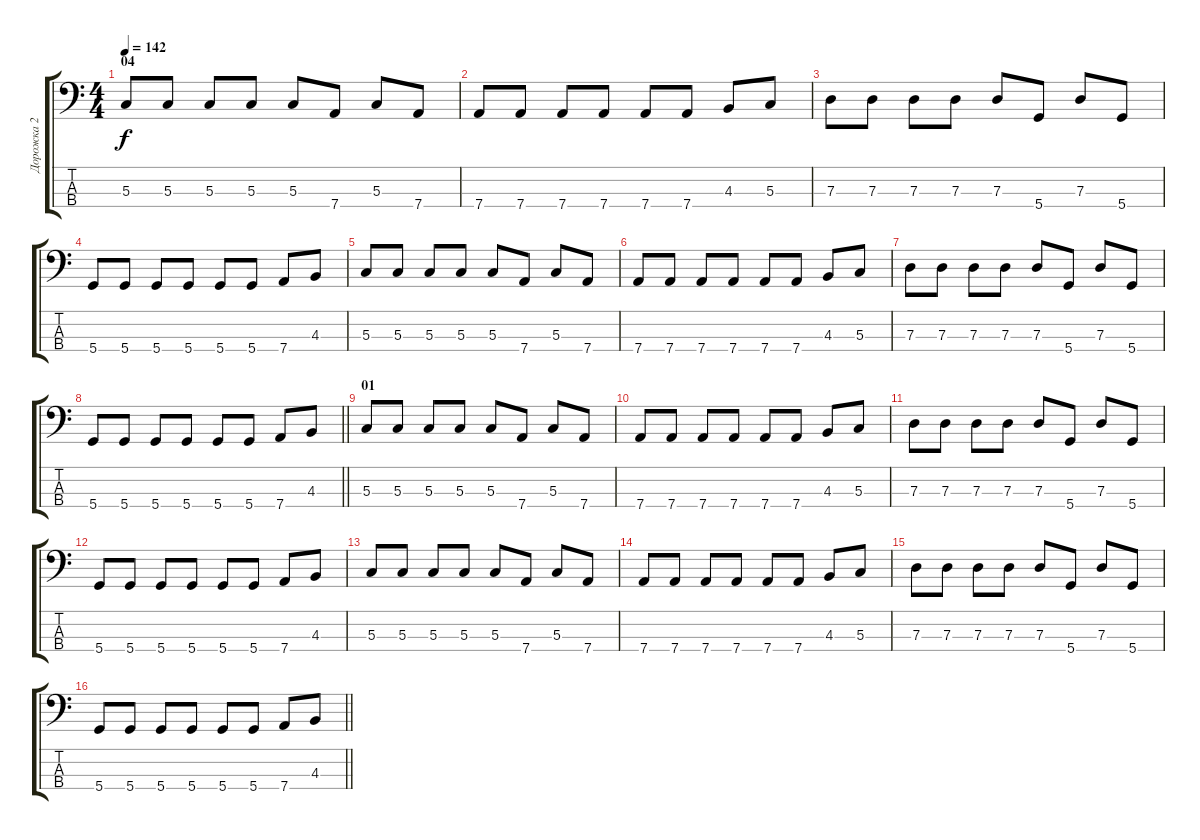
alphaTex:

\track ("Дорожка 2" "Дорожка 2") {instrument synthbass1}
\staff {score tabs}
\tuning (F2 C2 G1 D1) {hide}
\ts (4 4)
\section ("" "04")
\tempo 142
\clef f4
\ks c
5.3.8{dy f} 5.3.8 5.3.8 5.3.8 5.3.8 7.4.8 5.3.8 7.4.8 |
7.4.8 7.4.8 7.4.8 7.4.8 7.4.8 7.4.8 4.3.8 5.3.8 |
7.3.8 7.3.8 7.3.8 7.3.8 7.3.8 5.4.8 7.3.8 5.4.8 |
5.4.8 5.4.8 5.4.8 5.4.8 5.4.8 5.4.8 7.4.8 4.3.8 |
5.3.8 5.3.8 5.3.8 5.3.8 5.3.8 7.4.8 5.3.8 7.4.8 |
7.4.8 7.4.8 7.4.8 7.4.8 7.4.8 7.4.8 4.3.8 5.3.8 |
7.3.8 7.3.8 7.3.8 7.3.8 7.3.8 5.4.8 7.3.8 5.4.8 |
\barLineRight lightlight
5.4.8 5.4.8 5.4.8 5.4.8 5.4.8 5.4.8 7.4.8 4.3.8 |
\section ("" "01")
5.3.8 5.3.8 5.3.8 5.3.8 5.3.8 7.4.8 5.3.8 7.4.8 |
7.4.8 7.4.8 7.4.8 7.4.8 7.4.8 7.4.8 4.3.8 5.3.8 |
7.3.8 7.3.8 7.3.8 7.3.8 7.3.8 5.4.8 7.3.8 5.4.8 |
5.4.8 5.4.8 5.4.8 5.4.8 5.4.8 5.4.8 7.4.8 4.3.8 |
5.3.8 5.3.8 5.3.8 5.3.8 5.3.8 7.4.8 5.3.8 7.4.8 |
7.4.8 7.4.8 7.4.8 7.4.8 7.4.8 7.4.8 4.3.8 5.3.8 |
7.3.8 7.3.8 7.3.8 7.3.8 7.3.8 5.4.8 7.3.8 5.4.8 |
\barLineRight lightlight
5.4.8 5.4.8 5.4.8 5.4.8 5.4.8 5.4.8 7.4.8 4.3.8
